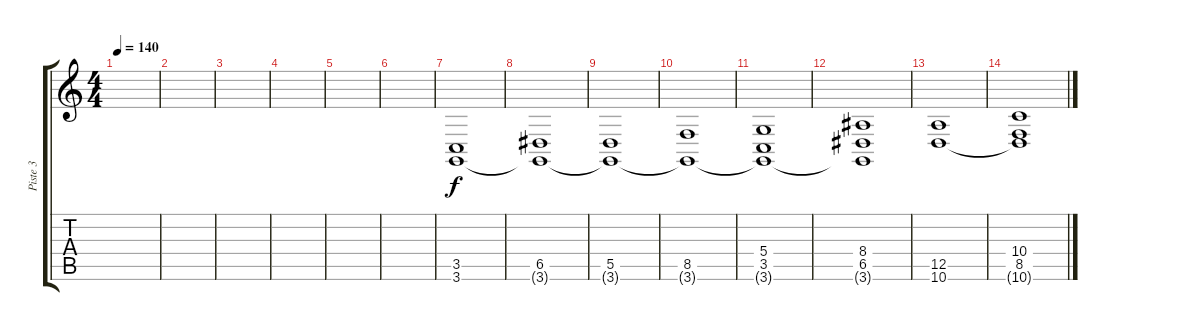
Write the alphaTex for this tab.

\track ("Piste 3" "Piste 3") {instrument flute}
\staff {score tabs}
\tuning (E4 B3 G3 D3 A2 E2) {hide}
\ts (4 4)
\tempo 140
\clef g2
\ks c
|
|
|
|
|
|
(3.5 3.6).1 |
(6.5 3.6{t}).1 |
(5.5 3.6{t}).1 |
(8.5 3.6{t}).1 |
(5.4 3.5 3.6{t}).1 |
(8.4 6.5 3.6{t}).1 |
(12.5 10.6).1 |
(10.4 8.5 10.6{t}).1
